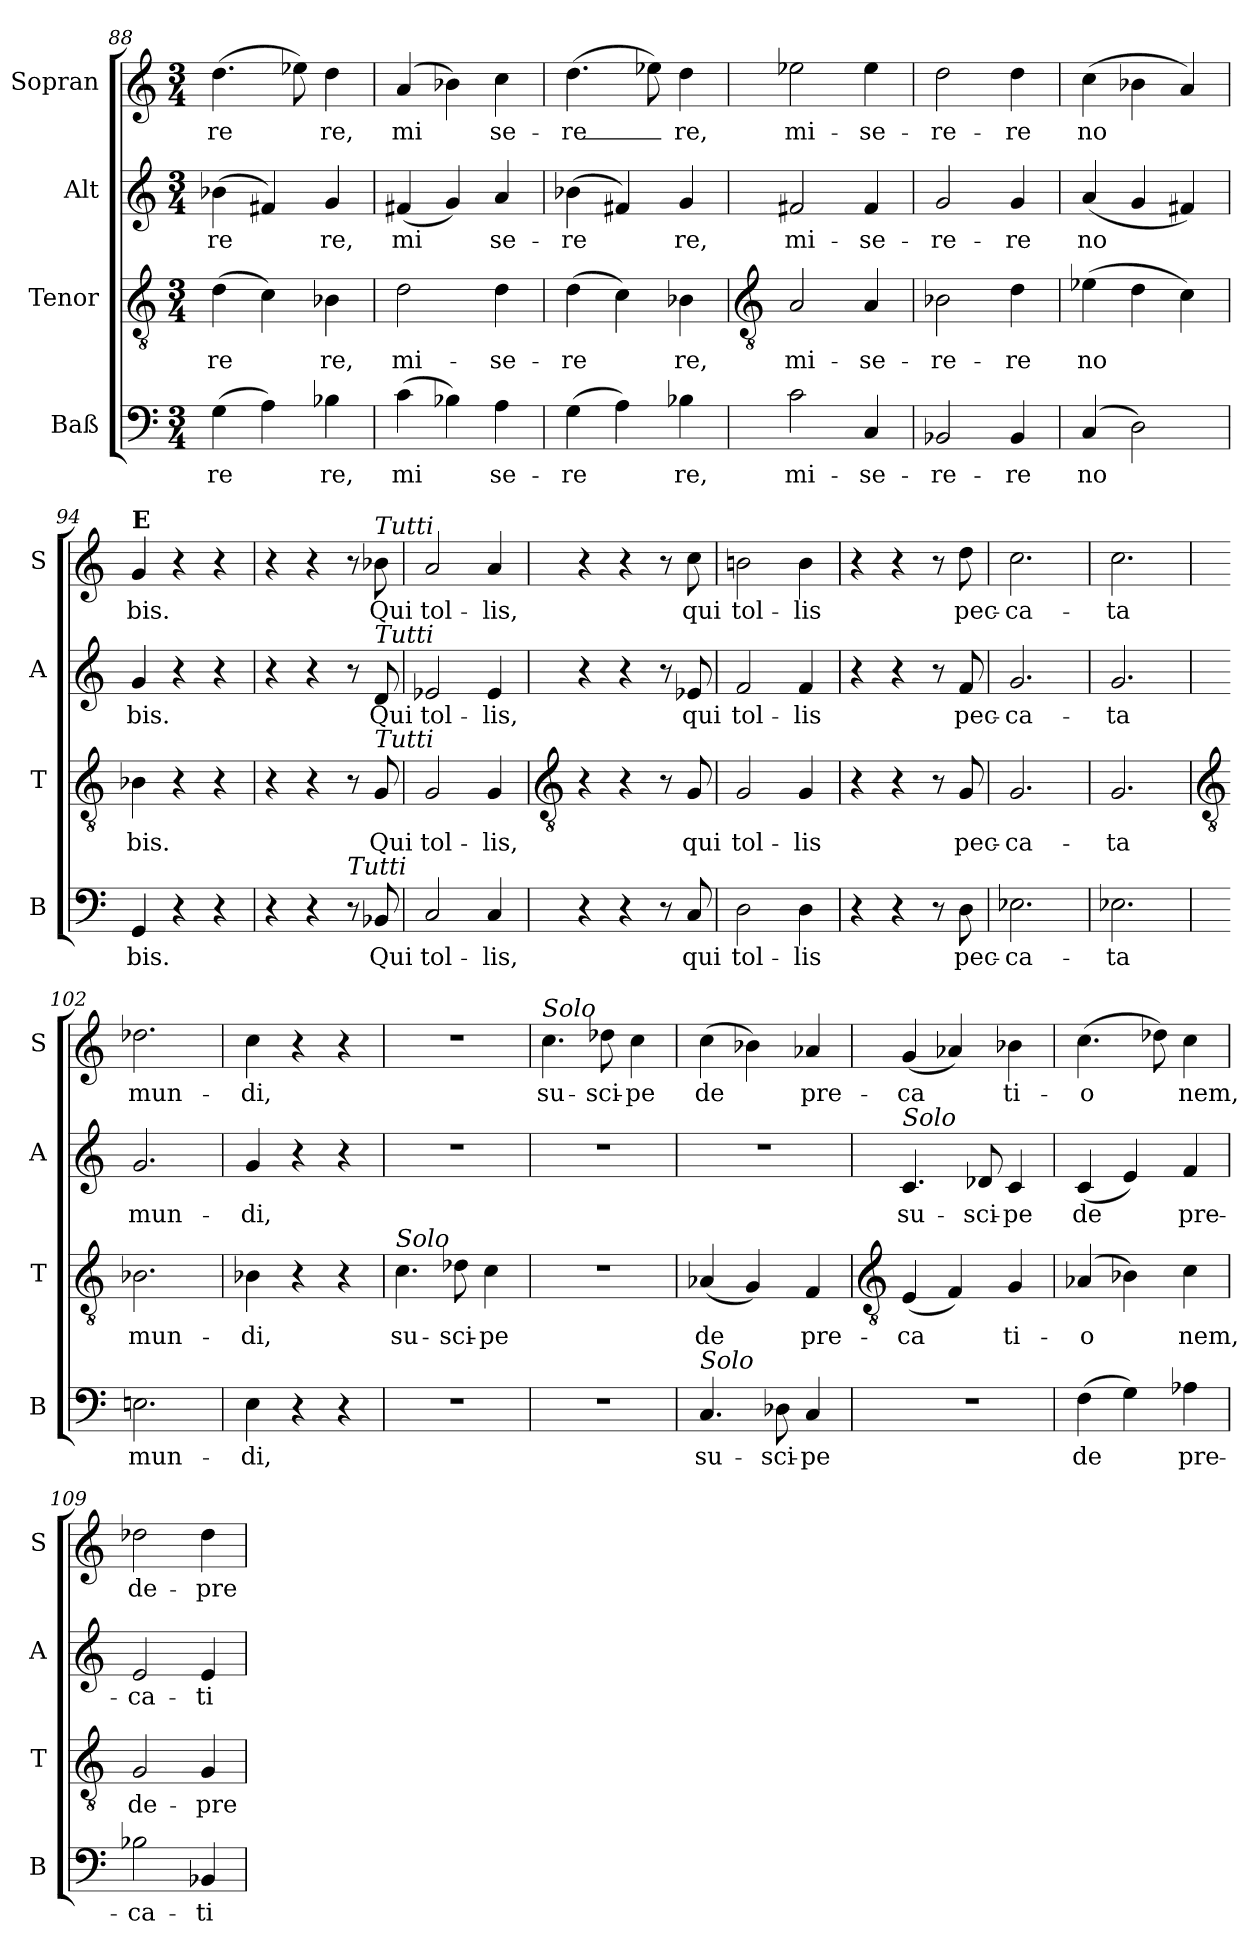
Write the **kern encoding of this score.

**kern	**text	**kern	**text	**kern	**text	**kern	**text
*part4	*part4	*part3	*part3	*part2	*part2	*part1	*part1
*staff4	*staff4	*staff3	*staff3	*staff2	*staff2	*staff1	*staff1
*I"Baß	*	*I"Tenor	*	*I"Alt	*	*I"Sopran	*
*I'B	*	*I'T	*	*I'A	*	*I'S	*
*clefF4	*	*clefGv2	*	*clefG2	*	*clefG2	*
*k[]	*	*k[]	*	*k[]	*	*k[]	*
*C:	*	*C:	*	*C:	*	*C:	*
*M3/4	*	*M3/4	*	*M3/4	*	*M3/4	*
=88	=88	=88	=88	=88	=88	=88	=88
!	!LO:LY:b	!	!LO:LY:b	!	!LO:LY:b	!	!LO:LY:b
(>4G	-re	(>4d	-re	(<4b-X	-re	(>4.dd	-re
4A)	.	4c)	.	4f#X)	.	.	.
.	.	.	.	.	.	8ee-X)	.
!	!LO:LY:b	!	!LO:LY:b	!	!LO:LY:b	!	!LO:LY:b
4B-X	re,	4B-X	re,	4g	re,	4dd	re,
=89	=89	=89	=89	=89	=89	=89	=89
!	!LO:LY:b	!	!LO:LY:b	!	!LO:LY:b	!	!LO:LY:b
(>4c	mi	2d	mi-	(<4f#X	mi	(<4a	mi
4B-X)	.	.	.	4g)	.	4b-X)	.
!	!LO:LY:b	!	!LO:LY:b	!	!LO:LY:b	!	!LO:LY:b
4A	se-	4d	-se-	4a	se-	4cc	se-
=90	=90	=90	=90	=90	=90	=90	=90
!	!LO:LY:b	!	!LO:LY:b	!	!LO:LY:b	!	!LO:LY:b
(>4G	-re	(>4d	-re	(<4b-X	-re	(>4.dd	-re_-
4A)	.	4c)	.	4f#X)	.	.	.
.	.	.	.	.	.	8ee-X)	.
!	!LO:LY:b	!	!LO:LY:b	!	!LO:LY:b	!	!LO:LY:b
4B-X	re,	4B-X	re,	4g	re,	4dd	-re,
!!LO:LB:g=z
=91	=91	=91	=91	=91	=91	=91	=91
*	*	*clefGv2	*	*	*	*	*
!	!LO:LY:b	!	!LO:LY:b	!	!LO:LY:b	!	!LO:LY:b
2c	mi-	2A	mi-	2f#X	mi-	2ee-X	mi-
!	!LO:LY:b	!	!LO:LY:b	!	!LO:LY:b	!	!LO:LY:b
4C	-se-	4A	-se-	4f#	-se-	4ee-	-se-
=92	=92	=92	=92	=92	=92	=92	=92
!	!LO:LY:b	!	!LO:LY:b	!	!LO:LY:b	!	!LO:LY:b
2BB-X	-re-	2B-X	-re-	2g	-re-	2dd	-re-
!	!LO:LY:b	!	!LO:LY:b	!	!LO:LY:b	!	!LO:LY:b
4BB-	-re	4d	-re	4g	-re	4dd	-re
=93	=93	=93	=93	=93	=93	=93	=93
!	!LO:LY:b	!	!LO:LY:b	!	!LO:LY:b	!	!LO:LY:b
(<4C	no	(>4e-X	no	(<4a	no	(>4cc	no
2D)	.	4d	.	4g	.	4b-X	.
.	.	4c)	.	4f#X)	.	4a)	.
=94	=94	=94	=94	=94	=94	=94	=94
!	!	!	!	!	!	!LO:TX:a:B:t=E	!
!	!LO:LY:b	!	!LO:LY:b	!	!LO:LY:b	!	!LO:LY:b
4GG	bis.	4B-X	bis.	4g	bis.	4g	bis.
4r	.	4r	.	4r	.	4r	.
4r	.	4r	.	4r	.	4r	.
=95	=95	=95	=95	=95	=95	=95	=95
4r	.	4r	.	4r	.	4r	.
4r	.	4r	.	4r	.	4r	.
!LO:TX:a:i:t=Tutti	!	!	!	!	!	!	!
8r	.	8r	.	8r	.	8r	.
!	!	!	!	!	!	!LO:TX:a:i:t=Tutti	!
!	!	!	!	!LO:TX:a:i:t=Tutti	!	!	!
!	!	!LO:TX:a:i:t=Tutti	!	!	!	!	!
!	!LO:LY:b	!	!LO:LY:b	!	!LO:LY:b	!	!LO:LY:b
8BB-X	Qui	8G	Qui	8d	Qui	8b-X	Qui
=96	=96	=96	=96	=96	=96	=96	=96
!	!LO:LY:b	!	!LO:LY:b	!	!LO:LY:b	!	!LO:LY:b
2C	tol-	2G	tol-	2e-X	tol-	2a	tol-
!	!LO:LY:b	!	!LO:LY:b	!	!LO:LY:b	!	!LO:LY:b
4C	-lis,	4G	-lis,	4e-	-lis,	4a	-lis,
!!LO:LB:g=z
=97	=97	=97	=97	=97	=97	=97	=97
*	*	*clefGv2	*	*	*	*	*
4r	.	4r	.	4r	.	4r	.
4r	.	4r	.	4r	.	4r	.
8r	.	8r	.	8r	.	8r	.
!	!LO:LY:b	!	!LO:LY:b	!	!LO:LY:b	!	!LO:LY:b
8C	qui	8G	qui	8e-X	qui	8cc	qui
=98	=98	=98	=98	=98	=98	=98	=98
!	!LO:LY:b	!	!LO:LY:b	!	!LO:LY:b	!	!LO:LY:b
2D	tol-	2G	tol-	2f	tol-	2bn	tol-
!	!LO:LY:b	!	!LO:LY:b	!	!LO:LY:b	!	!LO:LY:b
4D	-lis	4G	-lis	4f	-lis	4b	-lis
=99	=99	=99	=99	=99	=99	=99	=99
4r	.	4r	.	4r	.	4r	.
4r	.	4r	.	4r	.	4r	.
8r	.	8r	.	8r	.	8r	.
!	!LO:LY:b	!	!LO:LY:b	!	!LO:LY:b	!	!LO:LY:b
8D	pec-	8G	pec-	8f	pec-	8dd	pec-
=100	=100	=100	=100	=100	=100	=100	=100
!	!LO:LY:b	!	!LO:LY:b	!	!LO:LY:b	!	!LO:LY:b
2.E-X	-ca-	2.G	-ca-	2.g	-ca-	2.cc	-ca-
=101	=101	=101	=101	=101	=101	=101	=101
!	!LO:LY:b	!	!LO:LY:b	!	!LO:LY:b	!	!LO:LY:b
2.E-X	-ta	2.G	-ta	2.g	-ta	2.cc	-ta
!!LO:LB:g=z
=102	=102	=102	=102	=102	=102	=102	=102
*	*	*clefGv2	*	*	*	*	*
!	!LO:LY:b	!	!LO:LY:b	!	!LO:LY:b	!	!LO:LY:b
2.En	mun-	2.B-X	mun-	2.g	mun-	2.dd-X	mun-
=103	=103	=103	=103	=103	=103	=103	=103
!	!LO:LY:b	!	!LO:LY:b	!	!LO:LY:b	!	!LO:LY:b
4E	-di,	4B-X	-di,	4g	-di,	4cc	-di,
4r	.	4r	.	4r	.	4r	.
4r	.	4r	.	4r	.	4r	.
=104	=104	=104	=104	=104	=104	=104	=104
!	!	!LO:TX:a:i:t=Solo	!	!	!	!	!
!LO:N:vis=1	!	!	!LO:LY:b	!LO:N:vis=1	!	!LO:N:vis=1	!
2.r	.	4.c	su-	2.r	.	2.r	.
!	!	!	!LO:LY:b	!	!	!	!
.	.	8d-X	-sci-	.	.	.	.
!	!	!	!LO:LY:b	!	!	!	!
.	.	4c	-pe	.	.	.	.
=105	=105	=105	=105	=105	=105	=105	=105
!	!	!	!	!	!	!LO:TX:a:i:t=Solo	!
!LO:N:vis=1	!	!LO:N:vis=1	!	!LO:N:vis=1	!	!	!LO:LY:b
2.r	.	2.r	.	2.r	.	4.cc	su-
!	!	!	!	!	!	!	!LO:LY:b
.	.	.	.	.	.	8dd-X	-sci-
!	!	!	!	!	!	!	!LO:LY:b
.	.	.	.	.	.	4cc	-pe
=106	=106	=106	=106	=106	=106	=106	=106
!LO:TX:a:i:t=Solo	!	!	!	!	!	!	!
!	!LO:LY:b	!	!LO:LY:b	!LO:N:vis=1	!	!	!LO:LY:b
4.C	su-	(<4A-X	de	2.r	.	(>4cc	de
.	.	4G)	.	.	.	4b-X)	.
!	!LO:LY:b	!	!	!	!	!	!
8D-X	-sci-	.	.	.	.	.	.
!	!LO:LY:b	!	!LO:LY:b	!	!	!	!LO:LY:b
4C	-pe	4F	pre-	.	.	4a-X	pre-
!!LO:LB:g=z
=107	=107	=107	=107	=107	=107	=107	=107
*	*	*clefGv2	*	*	*	*	*
!	!	!	!	!LO:TX:a:i:t=Solo	!	!	!
!LO:N:vis=1	!	!	!LO:LY:b	!	!LO:LY:b	!	!LO:LY:b
2.r	.	(<4E	-ca	4.c	su-	(<4g	-ca
.	.	4F)	.	.	.	4a-X)	.
!	!	!	!	!	!LO:LY:b	!	!
.	.	.	.	8d-X	-sci-	.	.
!	!	!	!LO:LY:b	!	!LO:LY:b	!	!LO:LY:b
.	.	4G	ti-	4c	-pe	4b-X	ti-
=108	=108	=108	=108	=108	=108	=108	=108
!	!LO:LY:b	!	!LO:LY:b	!	!LO:LY:b	!	!LO:LY:b
(>4F	de	(<4A-X	-o	(<4c	de	(>4.cc	-o
4G)	.	4B-X)	.	4e)	.	.	.
.	.	.	.	.	.	8dd-X)	.
!	!LO:LY:b	!	!LO:LY:b	!	!LO:LY:b	!	!LO:LY:b
4A-X	pre-	4c	nem,	4f	pre-	4cc	nem,
=109	=109	=109	=109	=109	=109	=109	=109
!	!LO:LY:b	!	!LO:LY:b	!	!LO:LY:b	!	!LO:LY:b
2B-X	-ca-	2G	de-	2e	-ca-	2dd-X	de-
!	!LO:LY:b	!	!LO:LY:b	!	!LO:LY:b	!	!LO:LY:b
4BB-X	-ti-	4G	-pre-	4e	-ti-	4dd-	-pre-
=	=	=	=	=	=	=	=
*-	*-	*-	*-	*-	*-	*-	*-
